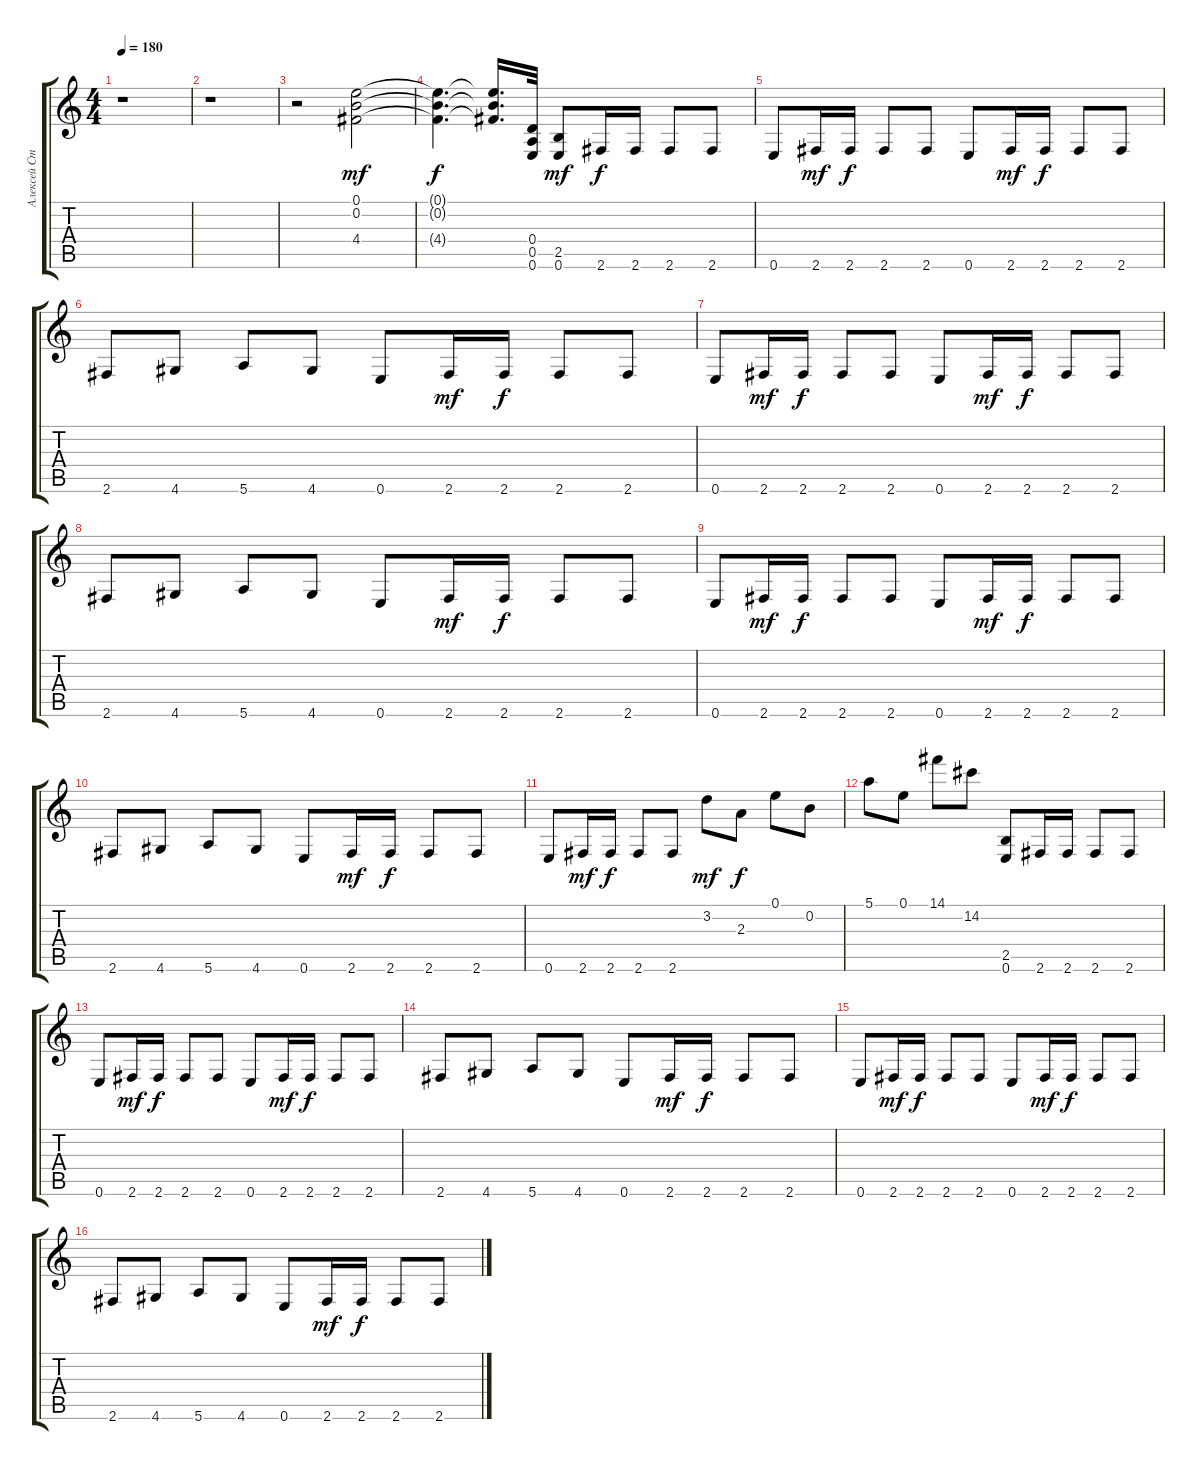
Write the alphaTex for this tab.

\track ("Алексей Страйк" "Алексей Ст") {instrument distortionguitar}
\staff {score tabs}
\tuning (E4 B3 G3 D3 A2 E2) {hide}
\ts (4 4)
\tempo 180
\clef g2
\ks c
r.1{dy f} |
r.1 |
r.2 (0.1 0.2 4.4).2{dy mf} |
(0.1{t} 0.2{t} 4.4{t}).4{d dy f} (0.1{t} 0.2{t} 4.4{t}).16{d} (0.4 0.5 0.6).32 (2.5 0.6).8{dy mf} 2.6.16{dy f} 2.6.16 2.6.8 2.6.8 |
0.6.8 2.6.16{dy mf} 2.6.16{dy f} 2.6.8 2.6.8 0.6.8 2.6.16{dy mf} 2.6.16{dy f} 2.6.8 2.6.8 |
2.6.8 4.6.8 5.6.8 4.6.8 0.6.8 2.6.16{dy mf} 2.6.16{dy f} 2.6.8 2.6.8 |
0.6.8 2.6.16{dy mf} 2.6.16{dy f} 2.6.8 2.6.8 0.6.8 2.6.16{dy mf} 2.6.16{dy f} 2.6.8 2.6.8 |
2.6.8 4.6.8 5.6.8 4.6.8 0.6.8 2.6.16{dy mf} 2.6.16{dy f} 2.6.8 2.6.8 |
0.6.8 2.6.16{dy mf} 2.6.16{dy f} 2.6.8 2.6.8 0.6.8 2.6.16{dy mf} 2.6.16{dy f} 2.6.8 2.6.8 |
2.6.8 4.6.8 5.6.8 4.6.8 0.6.8 2.6.16{dy mf} 2.6.16{dy f} 2.6.8 2.6.8 |
0.6.8 2.6.16{dy mf} 2.6.16{dy f} 2.6.8 2.6.8 3.2.8{dy mf} 2.3.8{dy f} 0.1.8 0.2.8 |
5.1.8 0.1.8 14.1.8 14.2.8 (2.5 0.6).8 2.6.16 2.6.16 2.6.8 2.6.8 |
0.6.8 2.6.16{dy mf} 2.6.16{dy f} 2.6.8 2.6.8 0.6.8 2.6.16{dy mf} 2.6.16{dy f} 2.6.8 2.6.8 |
2.6.8 4.6.8 5.6.8 4.6.8 0.6.8 2.6.16{dy mf} 2.6.16{dy f} 2.6.8 2.6.8 |
0.6.8 2.6.16{dy mf} 2.6.16{dy f} 2.6.8 2.6.8 0.6.8 2.6.16{dy mf} 2.6.16{dy f} 2.6.8 2.6.8 |
2.6.8 4.6.8 5.6.8 4.6.8 0.6.8 2.6.16{dy mf} 2.6.16{dy f} 2.6.8 2.6.8
